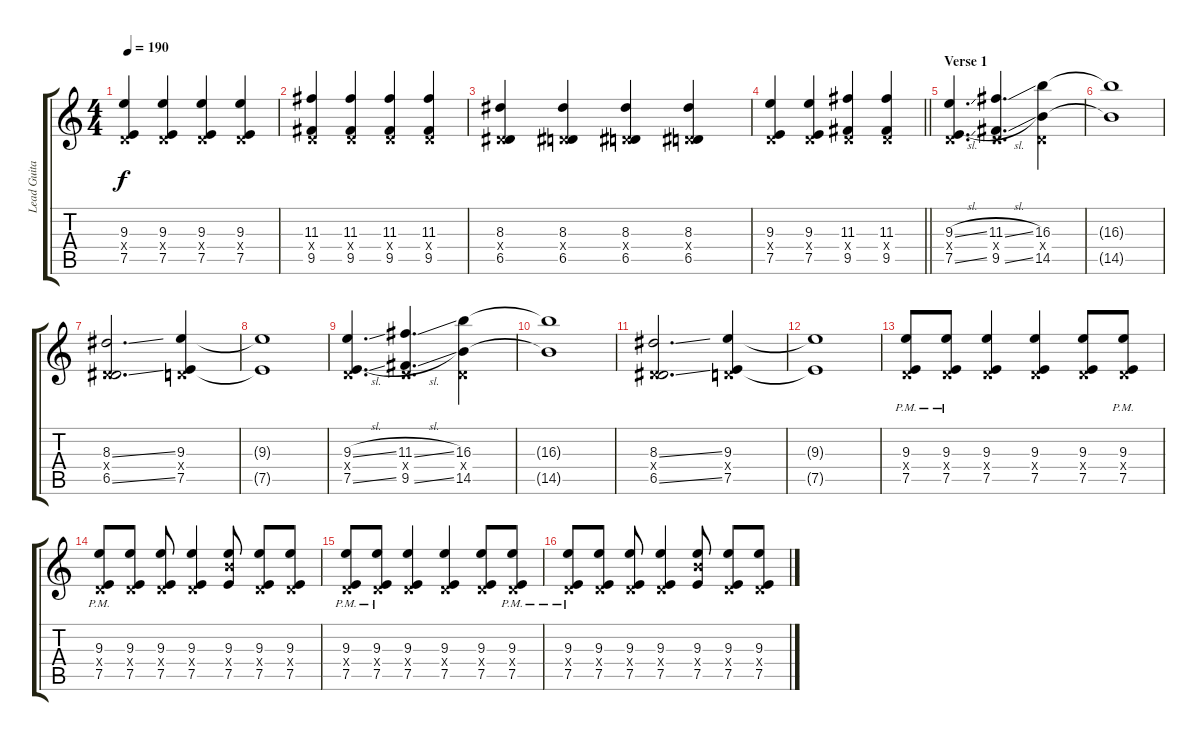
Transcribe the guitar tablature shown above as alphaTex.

\track ("Lead Guitar" "Lead Guita") {instrument overdrivenguitar}
\staff {score tabs}
\tuning (E4 B3 G3 D3 A2 E2) {hide}
\ts (4 4)
\tempo 190
\clef g2
\ks c
(9.3 0.4{x} 7.5).4{dy f} (9.3 0.4{x} 7.5).4 (9.3 0.4{x} 7.5).4 (9.3 0.4{x} 7.5).4 |
(11.3 0.4{x} 9.5).4 (11.3 0.4{x} 9.5).4 (11.3 0.4{x} 9.5).4 (11.3 0.4{x} 9.5).4 |
(8.3 0.4{x} 6.5).4 (8.3 0.4{x} 6.5).4 (8.3 0.4{x} 6.5).4 (8.3 0.4{x} 6.5).4 |
\barLineRight lightlight
(9.3 0.4{x} 7.5).4 (9.3 0.4{x} 7.5).4 (11.3 0.4{x} 9.5).4 (11.3 0.4{x} 9.5).4 |
\section ("" "Verse 1")
(9.3{sl} 0.4{x} 7.5{sl}).4{d} (11.3{sl} 0.4{x} 9.5{sl}).4{d} (16.3 0.4{x} 14.5).4 |
(16.3{t} 14.5{t}).1 |
(8.3{ss} 0.4{x} 6.5{ss}).2{d} (9.3 0.4{x} 7.5).4 |
(9.3{t} 7.5{t}).1 |
(9.3{sl} 0.4{x} 7.5{sl}).4{d} (11.3{sl} 0.4{x} 9.5{sl}).4{d} (16.3 0.4{x} 14.5).4 |
(16.3{t} 14.5{t}).1 |
(8.3{ss} 0.4{x} 6.5{ss}).2{d} (9.3 0.4{x} 7.5).4 |
(9.3{t} 7.5{t}).1 |
(9.3{pm} 0.4{x} 7.5{pm}).8 (9.3{pm} 0.4{x} 7.5{pm}).8 (9.3 0.4{x} 7.5).4 (9.3 0.4{x} 7.5).4 (9.3 0.4{x} 7.5).8 (9.3{pm} 0.4{x} 7.5{pm}).8 |
(9.3{pm} 0.4{x} 7.5{pm}).8 (9.3 0.4{x} 7.5).8 (9.3 0.4{x} 7.5).8 (9.3 0.4{x} 7.5).4 (9.3 9.4{x} 7.5).8 (9.3 0.4{x} 7.5).8 (9.3 0.4{x} 7.5).8 |
(9.3{pm} 0.4{x} 7.5{pm}).8 (9.3{pm} 0.4{x} 7.5{pm}).8 (9.3 0.4{x} 7.5).4 (9.3 0.4{x} 7.5).4 (9.3 0.4{x} 7.5).8 (9.3{pm} 0.4{x} 7.5{pm}).8 |
(9.3{pm} 0.4{x} 7.5{pm}).8 (9.3 0.4{x} 7.5).8 (9.3 0.4{x} 7.5).8 (9.3 0.4{x} 7.5).4 (9.3 9.4{x} 7.5).8 (9.3 0.4{x} 7.5).8 (9.3 0.4{x} 7.5).8
